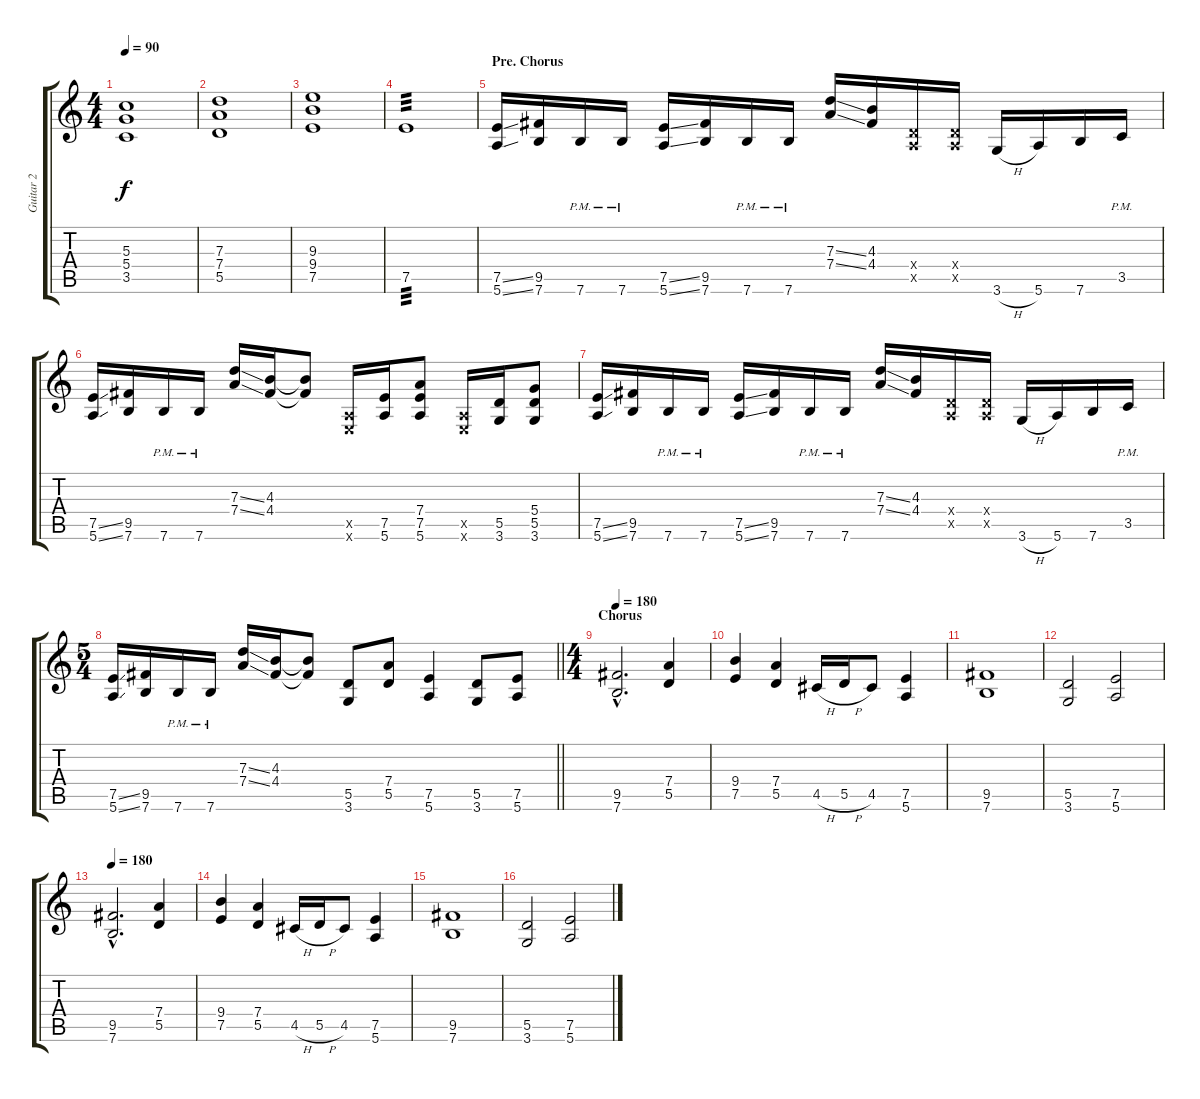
\track ("Guitar 2" "Guitar 2") {instrument overdrivenguitar}
\staff {score tabs}
\tuning (E4 B3 G3 D3 A2 E2) {hide}
\ts (4 4)
\tempo 90
\clef g2
\ks c
(5.3 5.4 3.5).1{dy f} |
(7.3 7.4 5.5).1 |
(9.3 9.4 7.5).1 |
7.5.1{tp 3} |
\section ("" "Pre. Chorus")
(7.5{ss} 5.6{ss}).16 (9.5 7.6).16 7.6{pm}.16 7.6{pm}.16 (7.5{ss} 5.6{ss}).16 (9.5 7.6).16 7.6{pm}.16 7.6{pm}.16 (7.3{ss} 7.4{ss}).16 (4.3 4.4).16 (0.4{x} 0.5{x}).16 (0.4{x} 0.5{x}).16 3.6{h}.16 5.6.16 7.6.16 3.5{pm}.16 |
(7.5{ss} 5.6{ss}).16 (9.5 7.6).16 7.6{pm}.16 7.6{pm}.16 (7.3{ss} 7.4{ss}).16 (4.3 4.4).16 (4.3{t} 4.4{t}).8 (0.5{x} 0.6{x}).16 (7.5 5.6).16 (7.4 7.5 5.6).8 (0.5{x} 0.6{x}).16 (5.5 3.6).16 (5.4 5.5 3.6).8 |
(7.5{ss} 5.6{ss}).16 (9.5 7.6).16 7.6{pm}.16 7.6{pm}.16 (7.5{ss} 5.6{ss}).16 (9.5 7.6).16 7.6{pm}.16 7.6{pm}.16 (7.3{ss} 7.4{ss}).16 (4.3 4.4).16 (0.4{x} 0.5{x}).16 (0.4{x} 0.5{x}).16 3.6{h}.16 5.6.16 7.6.16 3.5{pm}.16 |
\ts (5 4)
\barLineRight lightlight
(7.5{ss} 5.6{ss}).16 (9.5 7.6).16 7.6{pm}.16 7.6{pm}.16 (7.3{ss} 7.4{ss}).16 (4.3 4.4).16 (4.3{t} 4.4{t}).8 (5.5 3.6).8 (7.4 5.5).8 (7.5 5.6).4 (5.5 3.6).8 (7.5 5.6).8 |
\ts (4 4)
\section ("" "Chorus")
\tempo 180
(9.5{hac} 7.6{hac}).2{d} (7.4 5.5).4 |
(9.4 7.5).4 (7.4 5.5).4 4.5{h}.16 5.5{h}.16 4.5.8 (7.5 5.6).4 |
(9.5 7.6).1 |
(5.5 3.6).2 (7.5 5.6).2 |
\tempo 180
(9.5{hac} 7.6{hac}).2{d} (7.4 5.5).4 |
(9.4 7.5).4 (7.4 5.5).4 4.5{h}.16 5.5{h}.16 4.5.8 (7.5 5.6).4 |
(9.5 7.6).1 |
(5.5 3.6).2 (7.5 5.6).2
